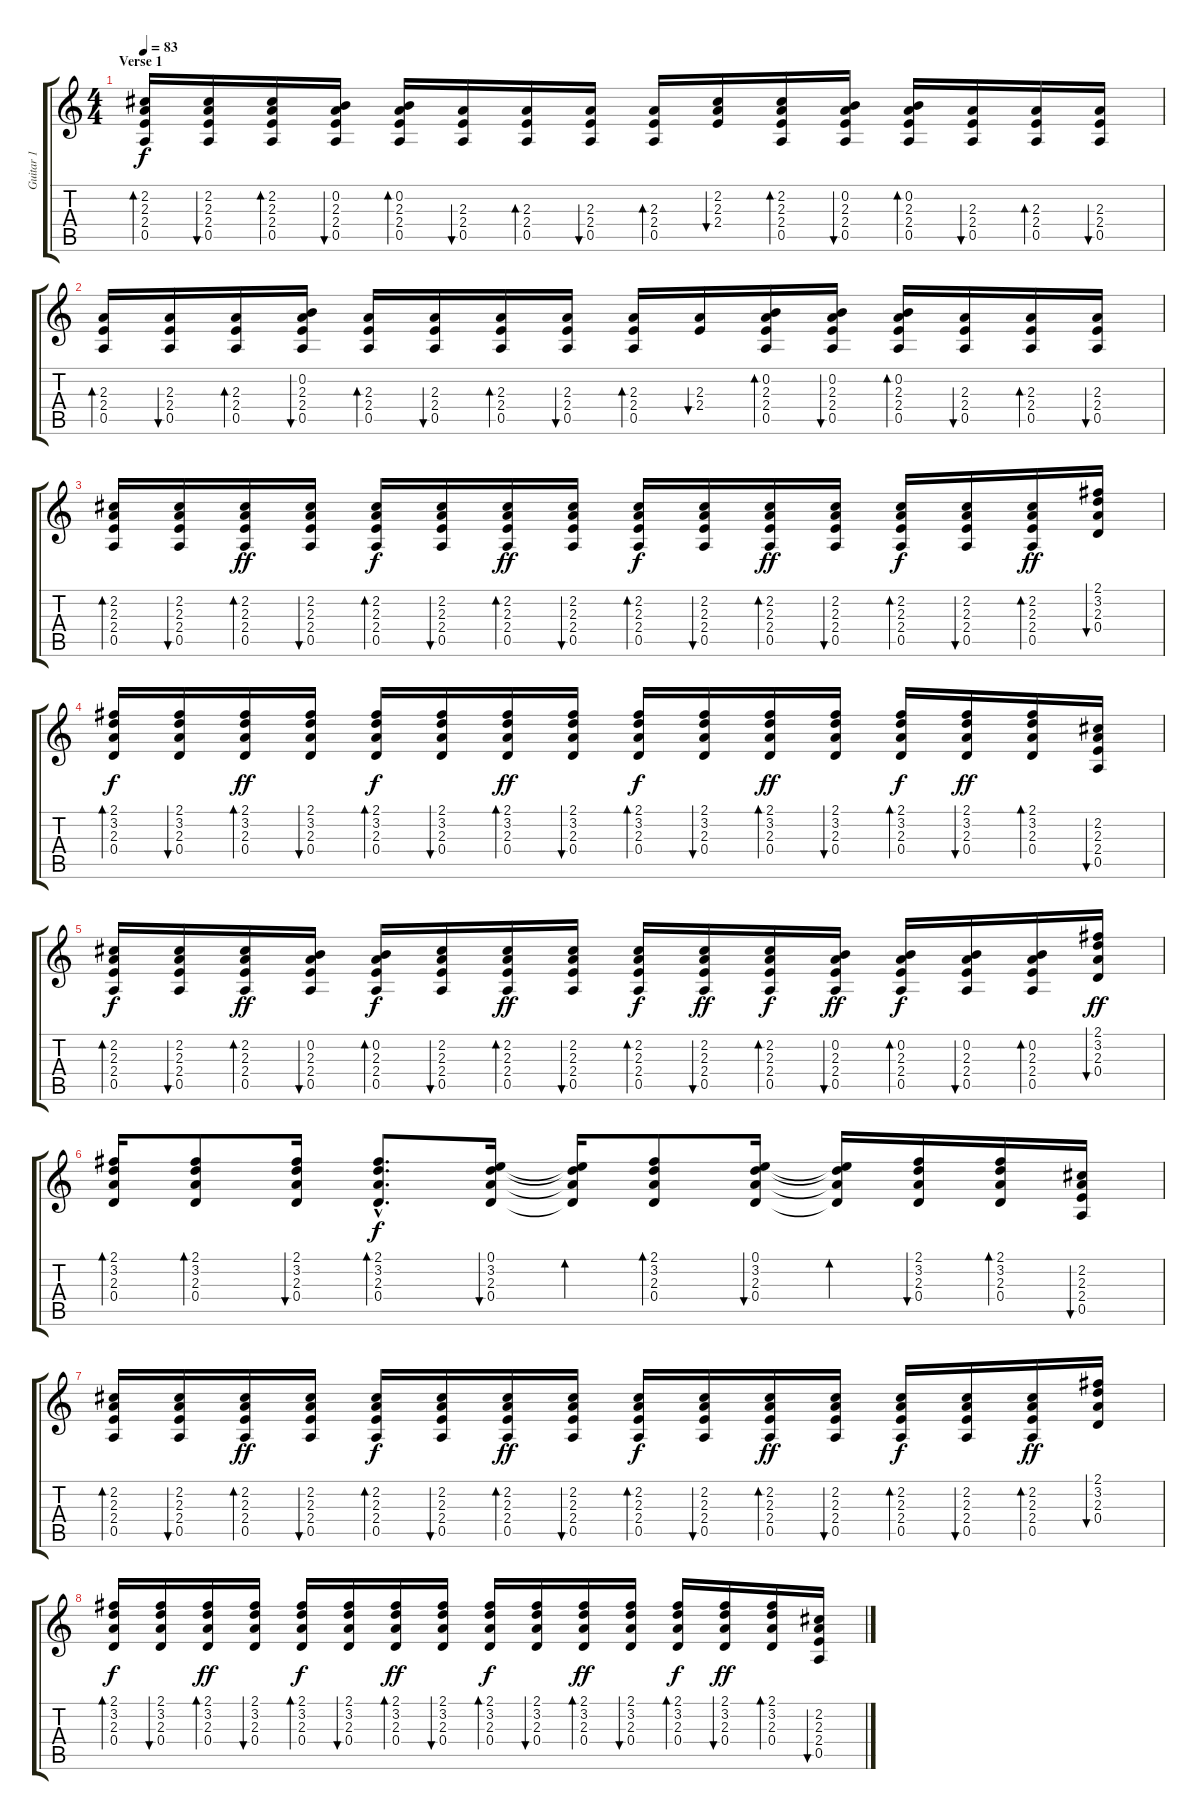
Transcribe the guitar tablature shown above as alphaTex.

\track ("Guitar 1" "Guitar 1") {instrument acousticguitarsteel}
\staff {score tabs}
\tuning (E4 B3 G3 D3 A2 E2) {hide}
\ts (4 4)
\section ("" "Verse 1")
\tempo 83
\clef g2
\ks c
(2.2 2.3 2.4 0.5).16{bd 60 dy f instrument acousticguitarsteel} (2.2 2.3 2.4 0.5).16{bu 60} (2.2 2.3 2.4 0.5).16{bd 60} (0.2 2.3 2.4 0.5).16{bu 60} (0.2 2.3 2.4 0.5).16{bd 60} (2.3 2.4 0.5).16{bu 60} (2.3 2.4 0.5).16{bd 60} (2.3 2.4 0.5).16{bu 60} (2.3 2.4 0.5).16{bd 60} (2.2 2.3 2.4).16{bu 60} (2.2 2.3 2.4 0.5).16{bd 60} (0.2 2.3 2.4 0.5).16{bu 60} (0.2 2.3 2.4 0.5).16{bd 60} (2.3 2.4 0.5).16{bu 60} (2.3 2.4 0.5).16{bd 60} (2.3 2.4 0.5).16{bu 60} |
(2.3 2.4 0.5).16{bd 60} (2.3 2.4 0.5).16{bu 60} (2.3 2.4 0.5).16{bd 60} (0.2 2.3 2.4 0.5).16{bu 60} (2.3 2.4 0.5).16{bd 60} (2.3 2.4 0.5).16{bu 60} (2.3 2.4 0.5).16{bd 60} (2.3 2.4 0.5).16{bu 60} (2.3 2.4 0.5).16{bd 60} (2.3 2.4).16{bu 60} (0.2 2.3 2.4 0.5).16{bd 60} (0.2 2.3 2.4 0.5).16{bu 60} (0.2 2.3 2.4 0.5).16{bd 60} (2.3 2.4 0.5).16{bu 60} (2.3 2.4 0.5).16{bd 60} (2.3 2.4 0.5).16{bu 60} |
(2.2 2.3 2.4 0.5).16{bd 60} (2.2 2.3 2.4 0.5).16{bu 60} (2.2 2.3 2.4 0.5).16{bd 60 dy ff} (2.2 2.3 2.4 0.5).16{bu 60} (2.2 2.3 2.4 0.5).16{bd 60 dy f} (2.2 2.3 2.4 0.5).16{bu 60} (2.2 2.3 2.4 0.5).16{bd 60 dy ff} (2.2 2.3 2.4 0.5).16{bu 60} (2.2 2.3 2.4 0.5).16{bd 60 dy f} (2.2 2.3 2.4 0.5).16{bu 60} (2.2 2.3 2.4 0.5).16{bd 60 dy ff} (2.2 2.3 2.4 0.5).16{bu 60} (2.2 2.3 2.4 0.5).16{bd 60 dy f} (2.2 2.3 2.4 0.5).16{bu 60} (2.2 2.3 2.4 0.5).16{bd 60 dy ff} (2.1 3.2 2.3 0.4).16{bu 60} |
(2.1 3.2 2.3 0.4).16{bd 60 dy f} (2.1 3.2 2.3 0.4).16{bu 60} (2.1 3.2 2.3 0.4).16{bd 60 dy ff} (2.1 3.2 2.3 0.4).16{bu 60} (2.1 3.2 2.3 0.4).16{bd 60 dy f} (2.1 3.2 2.3 0.4).16{bu 60} (2.1 3.2 2.3 0.4).16{bd 60 dy ff} (2.1 3.2 2.3 0.4).16{bu 60} (2.1 3.2 2.3 0.4).16{bd 60 dy f} (2.1 3.2 2.3 0.4).16{bu 60} (2.1 3.2 2.3 0.4).16{bd 60 dy ff} (2.1 3.2 2.3 0.4).16{bu 60} (2.1 3.2 2.3 0.4).16{bd 60 dy f} (2.1 3.2 2.3 0.4).16{bu 60 dy ff} (2.1 3.2 2.3 0.4).16{bd 60} (2.2 2.3 2.4 0.5).16{bu 60} |
(2.2 2.3 2.4 0.5).16{bd 60 dy f} (2.2 2.3 2.4 0.5).16{bu 60} (2.2 2.3 2.4 0.5).16{bd 60 dy ff} (0.2 2.3 2.4 0.5).16{bu 60} (0.2 2.3 2.4 0.5).16{bd 60 dy f} (2.2 2.3 2.4 0.5).16{bu 60} (2.2 2.3 2.4 0.5).16{bd 60 dy ff} (2.2 2.3 2.4 0.5).16{bu 60} (2.2 2.3 2.4 0.5).16{bd 60 dy f} (2.2 2.3 2.4 0.5).16{bu 60 dy ff} (2.2 2.3 2.4 0.5).16{bd 60 dy f} (0.2 2.3 2.4 0.5).16{bu 60 dy ff} (0.2 2.3 2.4 0.5).16{bd 60 dy f} (0.2 2.3 2.4 0.5).16{bu 60} (0.2 2.3 2.4 0.5).16{bd 60} (2.1 3.2 2.3 0.4).16{bu 60 dy ff} |
(2.1 3.2 2.3 0.4).16{bd 60} (2.1 3.2 2.3 0.4).8{bd 60} (2.1 3.2 2.3 0.4).16{bu 60} (2.1{hac} 3.2{hac} 2.3{hac} 0.4{hac}).8{d bd 60 dy f} (0.1 3.2 2.3 0.4).16{bu 60} (0.1{t} 3.2{t} 2.3{t} 0.4{t}).16{bd 60} (2.1 3.2 2.3 0.4).8{bd 60} (0.1 3.2 2.3 0.4).16{bu 60} (0.1{t} 3.2{t} 2.3{t} 0.4{t}).16{bd 60} (2.1 3.2 2.3 0.4).16{bu 60} (2.1 3.2 2.3 0.4).16{bd 60} (2.2 2.3 2.4 0.5).16{bu 60} |
(2.2 2.3 2.4 0.5).16{bd 60} (2.2 2.3 2.4 0.5).16{bu 60} (2.2 2.3 2.4 0.5).16{bd 60 dy ff} (2.2 2.3 2.4 0.5).16{bu 60} (2.2 2.3 2.4 0.5).16{bd 60 dy f} (2.2 2.3 2.4 0.5).16{bu 60} (2.2 2.3 2.4 0.5).16{bd 60 dy ff} (2.2 2.3 2.4 0.5).16{bu 60} (2.2 2.3 2.4 0.5).16{bd 60 dy f} (2.2 2.3 2.4 0.5).16{bu 60} (2.2 2.3 2.4 0.5).16{bd 60 dy ff} (2.2 2.3 2.4 0.5).16{bu 60} (2.2 2.3 2.4 0.5).16{bd 60 dy f} (2.2 2.3 2.4 0.5).16{bu 60} (2.2 2.3 2.4 0.5).16{bd 60 dy ff} (2.1 3.2 2.3 0.4).16{bu 60} |
(2.1 3.2 2.3 0.4).16{bd 60 dy f} (2.1 3.2 2.3 0.4).16{bu 60} (2.1 3.2 2.3 0.4).16{bd 60 dy ff} (2.1 3.2 2.3 0.4).16{bu 60} (2.1 3.2 2.3 0.4).16{bd 60 dy f} (2.1 3.2 2.3 0.4).16{bu 60} (2.1 3.2 2.3 0.4).16{bd 60 dy ff} (2.1 3.2 2.3 0.4).16{bu 60} (2.1 3.2 2.3 0.4).16{bd 60 dy f} (2.1 3.2 2.3 0.4).16{bu 60} (2.1 3.2 2.3 0.4).16{bd 60 dy ff} (2.1 3.2 2.3 0.4).16{bu 60} (2.1 3.2 2.3 0.4).16{bd 60 dy f} (2.1 3.2 2.3 0.4).16{bu 60 dy ff} (2.1 3.2 2.3 0.4).16{bd 60} (2.2 2.3 2.4 0.5).16{bu 60}
